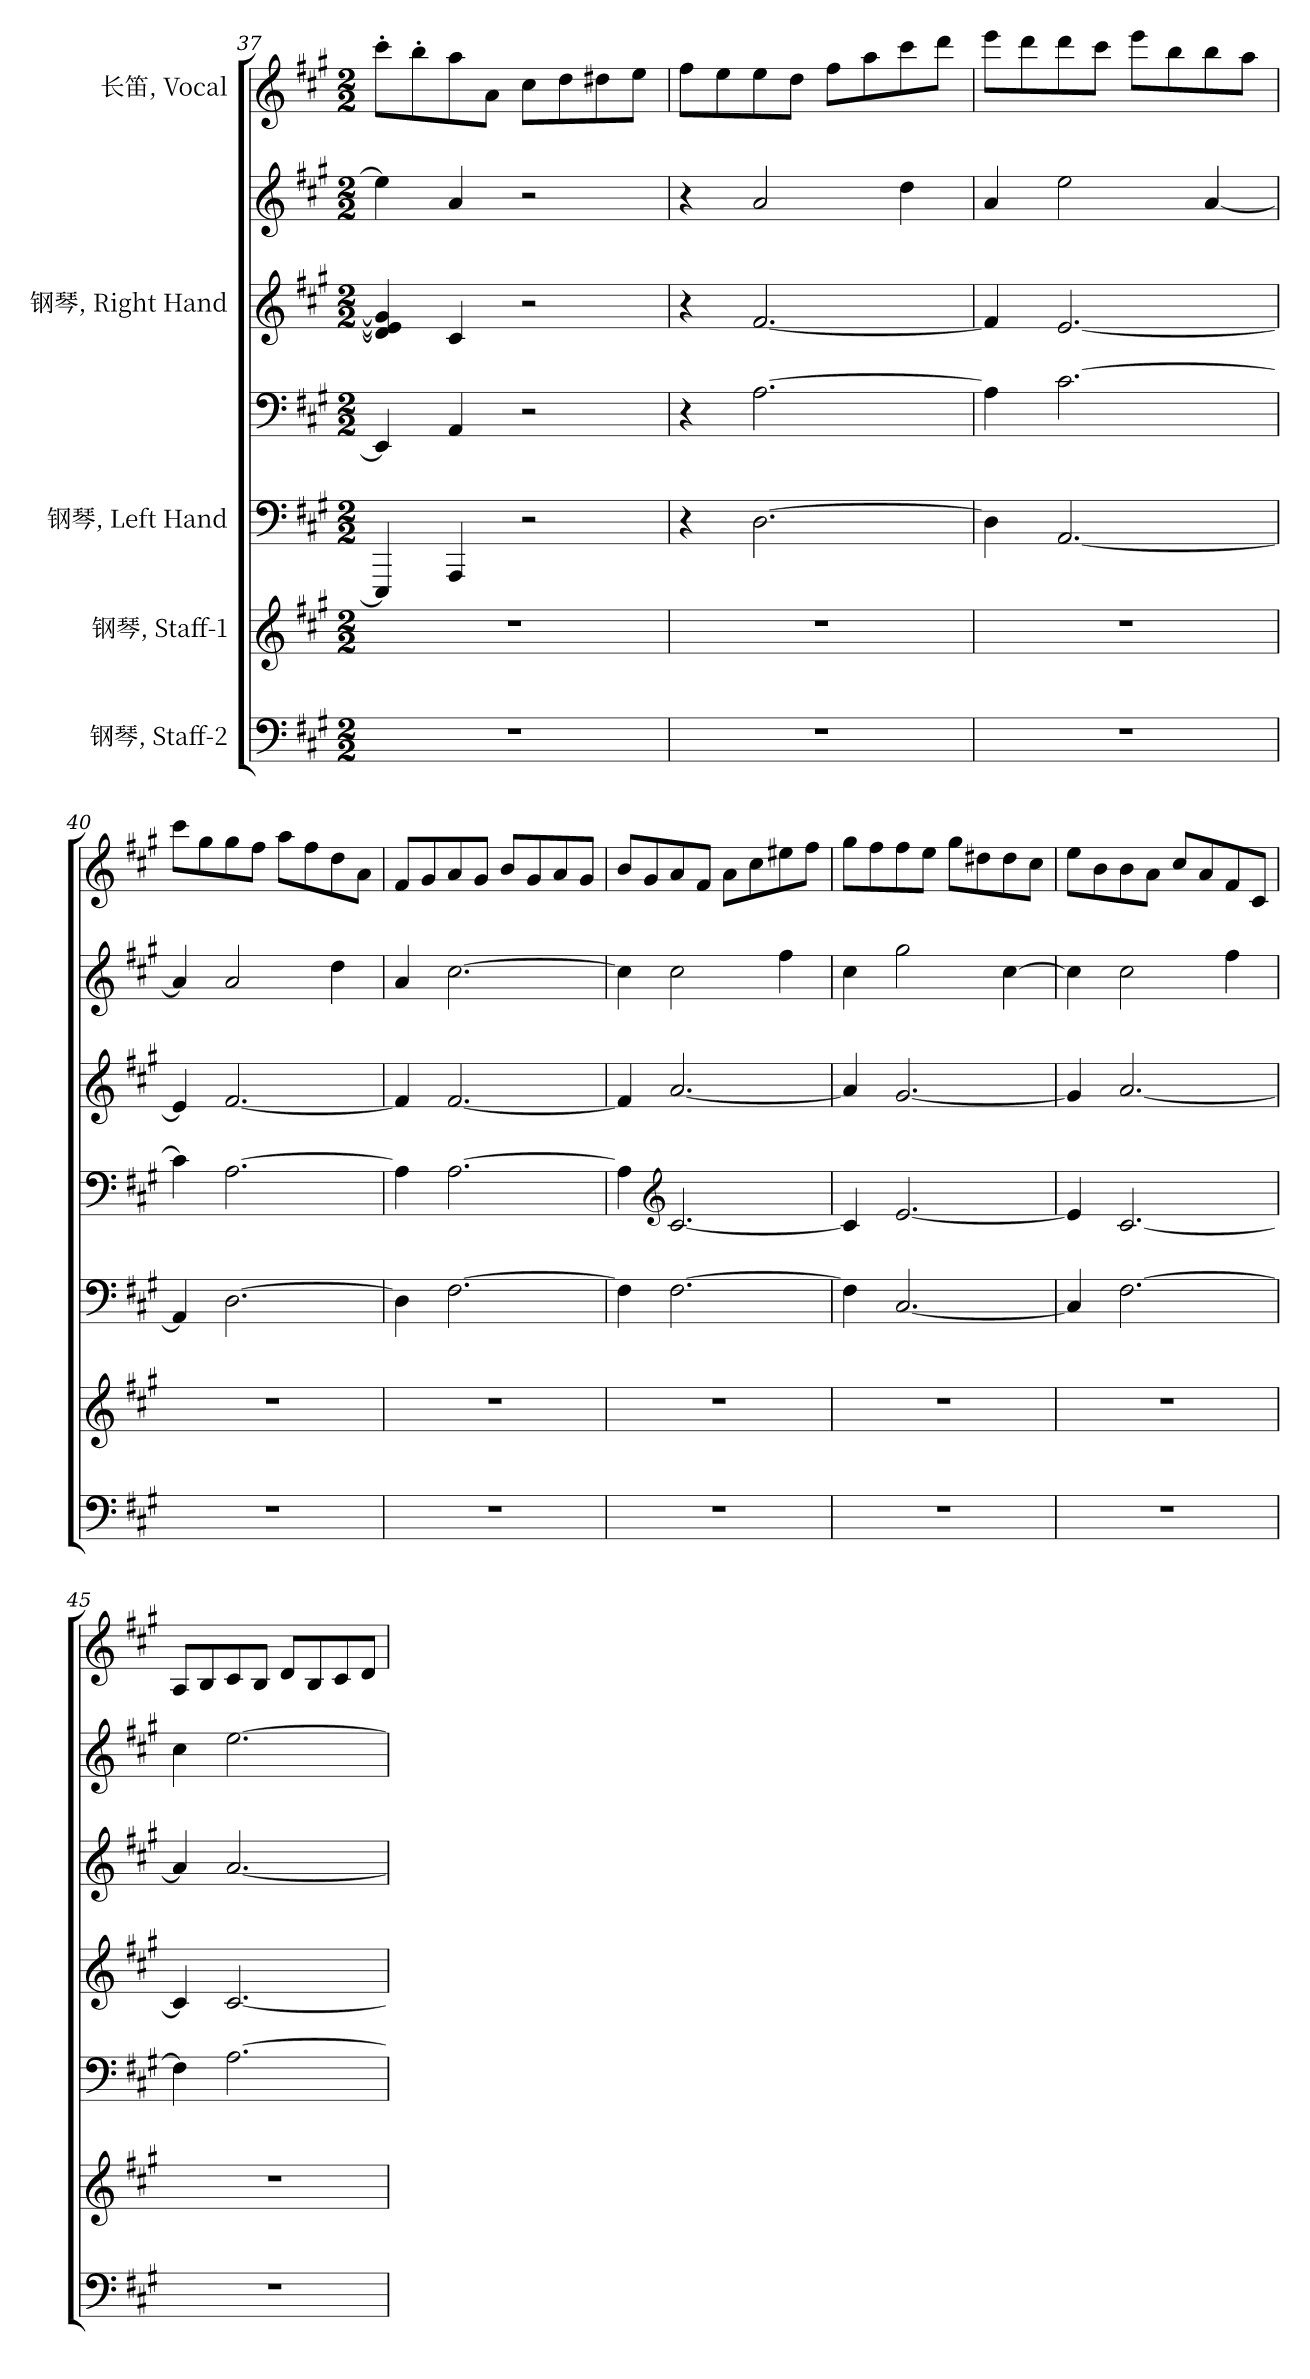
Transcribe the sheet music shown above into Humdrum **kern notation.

**kern	**kern	**kern	**kern	**kern	**kern	**kern
*part5	*part4	*part3	*part3	*part2	*part2	*part1
*staff7	*staff6	*staff5	*staff4	*staff3	*staff2	*staff1
*I"钢琴, Staff-2	*I"钢琴, Staff-1	*I"钢琴, Left Hand	*	*I"钢琴, Right Hand	*	*I"长笛, Vocal
*clefF4	*clefG2	*clefF4	*clefF4	*clefG2	*clefG2	*clefG2
*k[f#c#g#]	*k[f#c#g#]	*k[f#c#g#]	*k[f#c#g#]	*k[f#c#g#]	*k[f#c#g#]	*k[f#c#g#]
*M2/2	*M2/2	*M2/2	*M2/2	*M2/2	*M2/2	*M2/2
=37	=37	=37	=37	=37	=37	=37
1r	1r	4EEE/]	4EE/]	4d/] 4e/] 4g#/]	4ee\]	8ccc#'\L
.	.	.	.	.	.	8bb'\
.	.	4AAA/	4AA/	4c#/	4a/	8aa\
.	.	.	.	.	.	8a\J
.	.	2r	2r	2r	2r	8cc#\L
.	.	.	.	.	.	8dd\
.	.	.	.	.	.	8dd#X\
.	.	.	.	.	.	8ee\J
!!LO:PB:g=z
=38	=38	=38	=38	=38	=38	=38
1r	1r	4r	4r	4r	4r	8ff#\L
.	.	.	.	.	.	8ee\
.	.	[2.D\	[2.A\	[2.f#/	2a/	8ee\
.	.	.	.	.	.	8dd\J
.	.	.	.	.	.	8ff#\L
.	.	.	.	.	.	8aa\
.	.	.	.	.	4dd\	8ccc#\
.	.	.	.	.	.	8ddd\J
=39	=39	=39	=39	=39	=39	=39
1r	1r	4D\]	4A\]	4f#/]	4a/	8eee\L
.	.	.	.	.	.	8ddd\
.	.	[2.AA/	[2.c#\	[2.e/	2ee\	8ddd\
.	.	.	.	.	.	8ccc#\J
.	.	.	.	.	.	8eee\L
.	.	.	.	.	.	8bb\
.	.	.	.	.	[4a/	8bb\
.	.	.	.	.	.	8aa\J
=40	=40	=40	=40	=40	=40	=40
1r	1r	4AA/]	4c#\]	4e/]	4a/]	8ccc#\L
.	.	.	.	.	.	8gg#\
.	.	[2.D\	[2.A\	[2.f#/	2a/	8gg#\
.	.	.	.	.	.	8ff#\J
.	.	.	.	.	.	8aa\L
.	.	.	.	.	.	8ff#\
.	.	.	.	.	4dd\	8dd\
.	.	.	.	.	.	8a\J
=41	=41	=41	=41	=41	=41	=41
1r	1r	4D\]	4A\]	4f#/]	4a/	8f#/L
.	.	.	.	.	.	8g#/
.	.	[2.F#\	[2.A\	[2.f#/	[2.cc#\	8a/
.	.	.	.	.	.	8g#/J
.	.	.	.	.	.	8b/L
.	.	.	.	.	.	8g#/
.	.	.	.	.	.	8a/
.	.	.	.	.	.	8g#/J
!!LO:PB:g=z
=42	=42	=42	=42	=42	=42	=42
1r	1r	4F#\]	4A\]	4f#/]	4cc#\]	8b/L
.	.	.	.	.	.	8g#/
*	*	*	*clefG2	*	*	*
.	.	[2.F#\	[2.c#/	[2.a/	2cc#\	8a/
.	.	.	.	.	.	8f#/J
.	.	.	.	.	.	8a\L
.	.	.	.	.	.	8cc#\
.	.	.	.	.	4ff#\	8ee#X\
.	.	.	.	.	.	8ff#\J
=43	=43	=43	=43	=43	=43	=43
1r	1r	4F#\]	4c#/]	4a/]	4cc#\	8gg#\L
.	.	.	.	.	.	8ff#\
.	.	[2.C#/	[2.e/	[2.g#/	2gg#\	8ff#\
.	.	.	.	.	.	8ee\J
.	.	.	.	.	.	8gg#\L
.	.	.	.	.	.	8dd#X\
.	.	.	.	.	[4cc#\	8dd#\
.	.	.	.	.	.	8cc#\J
=44	=44	=44	=44	=44	=44	=44
1r	1r	4C#/]	4e/]	4g#/]	4cc#\]	8ee\L
.	.	.	.	.	.	8b\
.	.	[2.F#\	[2.c#/	[2.a/	2cc#\	8b\
.	.	.	.	.	.	8a\J
.	.	.	.	.	.	8cc#/L
.	.	.	.	.	.	8a/
.	.	.	.	.	4ff#\	8f#/
.	.	.	.	.	.	8c#/J
=45	=45	=45	=45	=45	=45	=45
1r	1r	4F#\]	4c#/]	4a/]	4cc#\	8A/L
.	.	.	.	.	.	8B/
.	.	[2.A\	[2.c#/	[2.a/	[2.ee\	8c#/
.	.	.	.	.	.	8B/J
.	.	.	.	.	.	8d/L
.	.	.	.	.	.	8B/
.	.	.	.	.	.	8c#/
.	.	.	.	.	.	8d/J
=	=	=	=	=	=	=
*-	*-	*-	*-	*-	*-	*-
